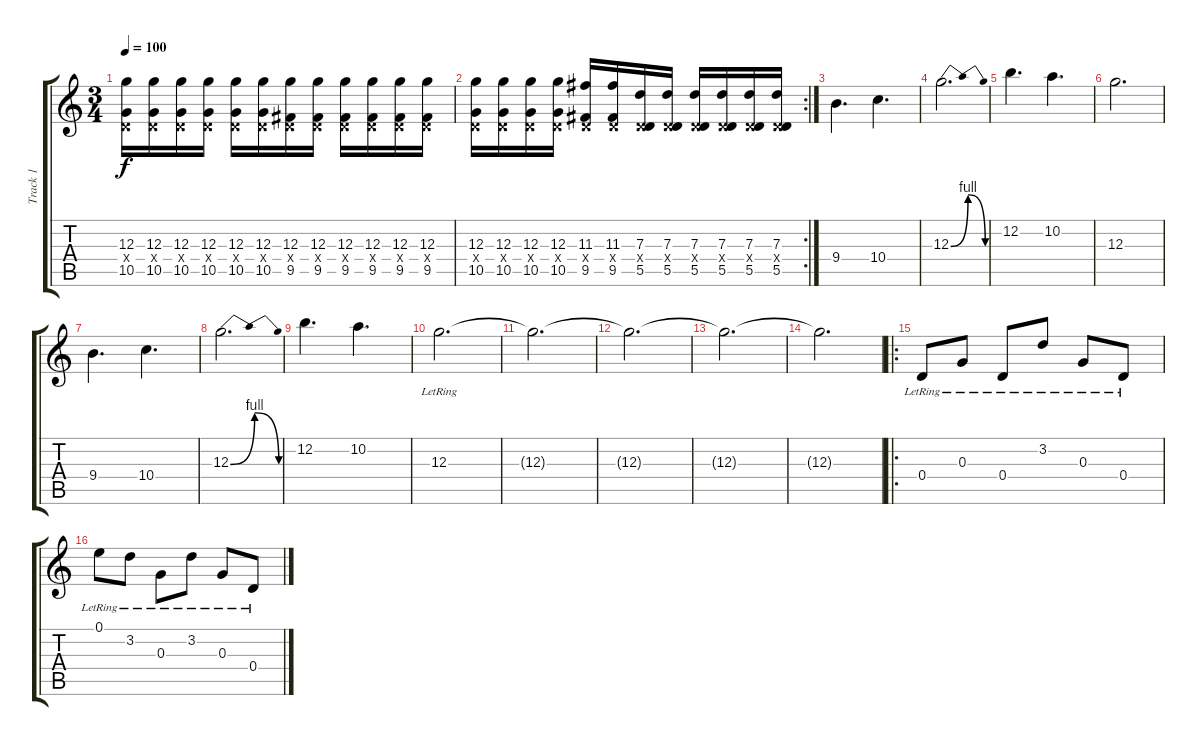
\track ("Track 1" "Track 1") {instrument electricguitarclean}
\staff {score tabs}
\tuning (E4 B3 G3 D3 A2 E2) {hide}
\ts (3 4)
\tempo 100
\clef g2
\ks c
(12.3 0.4{x} 10.5).16{dy f} (12.3 0.4{x} 10.5).16 (12.3 0.4{x} 10.5).16 (12.3 0.4{x} 10.5).16 (12.3 0.4{x} 10.5).16 (12.3 0.4{x} 10.5).16 (12.3 0.4{x} 9.5).16 (12.3 0.4{x} 9.5).16 (12.3 0.4{x} 9.5).16 (12.3 0.4{x} 9.5).16 (12.3 0.4{x} 9.5).16 (12.3 0.4{x} 9.5).16 |
\rc 2
(12.3 0.4{x} 10.5).16 (12.3 0.4{x} 10.5).16 (12.3 0.4{x} 10.5).16 (12.3 0.4{x} 10.5).16 (11.3 0.4{x} 9.5).16 (11.3 0.4{x} 9.5).16 (7.3 0.4{x} 5.5).16 (7.3 0.4{x} 5.5).16 (7.3 0.4{x} 5.5).16 (7.3 0.4{x} 5.5).16 (7.3 0.4{x} 5.5).16 (7.3 0.4{x} 5.5).16 |
9.4.4{d} 10.4.4{d} |
12.3{be (bendrelease 0 0 30 4 30 4 60 0)}.2{d} |
12.2.4{d} 10.2.4{d} |
12.3.2{d} |
9.4.4{d} 10.4.4{d} |
12.3{be (bendrelease 0 0 30 4 30 4 60 0)}.2{d} |
12.2.4{d} 10.2.4{d} |
12.3{lr}.2{d} |
12.3{t}.2{d} |
12.3{t}.2{d} |
12.3{t}.2{d} |
12.3{t}.2{d} |
\ro
0.4{lr}.8{balance 0 instrument electricguitarclean} 0.3{lr}.8 0.4{lr}.8 3.2{lr}.8 0.3{lr}.8 0.4{lr}.8 |
0.1{lr}.8 3.2{lr}.8 0.3{lr}.8 3.2{lr}.8 0.3{lr}.8 0.4{lr}.8
